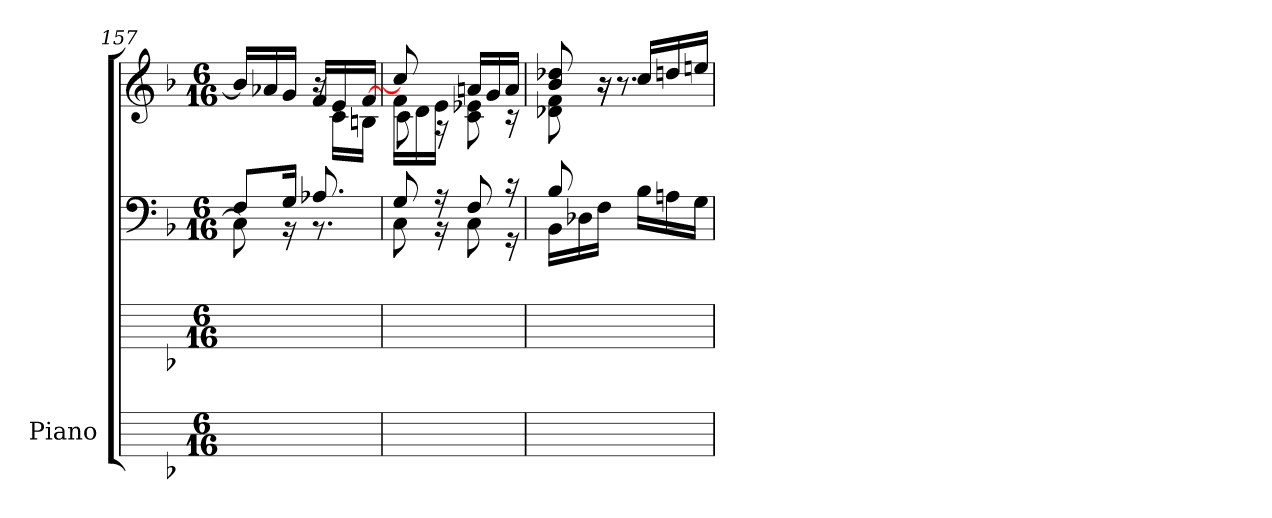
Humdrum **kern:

**kern	**kern	**kern	**kern
*part1	*part1	*part1	*part1
*staff4	*staff3	*staff2	*staff1
*I"Piano	*	*	*
*I'Pno	*	*	*
*	*	*clefF4	*clefG2
*k[b-]	*k[b-]	*k[b-]	*k[b-]
*F:	*F:	*F:	*F:
*M6/16	*M6/16	*M6/16	*M6/16
=157	=157	=157	=157
*	*	*^	*^
*	*	*	*	*	*^
4.ryy	4.ryy	8FL	8C\]	16b-LL]	8.ryy	4.ryy
.	.	.	.	16a-X	.	.
.	.	16GJ	16r	16gJJ	.	.
.	.	8.A-X/	8.r	16f/LL	16r	.
.	.	.	.	16e/	16c\LL	.
.	.	.	.	[16f/JJ	16Bn\JJ	.
=158	=158	=158	=158	=158	=158	=158
4.ryy	4.ryy	8G/	8C\	16f/LL	8cc/]	8c\
.	.	.	.	16d\	.	.
.	.	16r	16r	16e\JJ	16r	8ryy
.	.	8F/	8C\	16an/LL	8c\ 8e-X\	.
.	.	.	.	16g/	.	8ryy
.	.	16r	16r	16a/JJ	16r	.
=159	=159	=159	=159	=159	=159	=159
4.ryy	4.ryy	8B-/	16BB-\LL	8b-/ 8dd-X/	8d-X\ 8f\	4.ryy
.	.	.	16D-X\	.	.	.
.	.	8ryy	16F\JJ	16r	16r	.
.	.	.	16B-LL	16ccLL	8.r	.
.	.	8ryy	16An	16ddn	.	.
.	.	.	16GJJ	16eenJJ	.	.
*	*	*v	*v	*	*	*
*	*	*	*v	*v	*v
=	=	=	=
*-	*-	*-	*-
